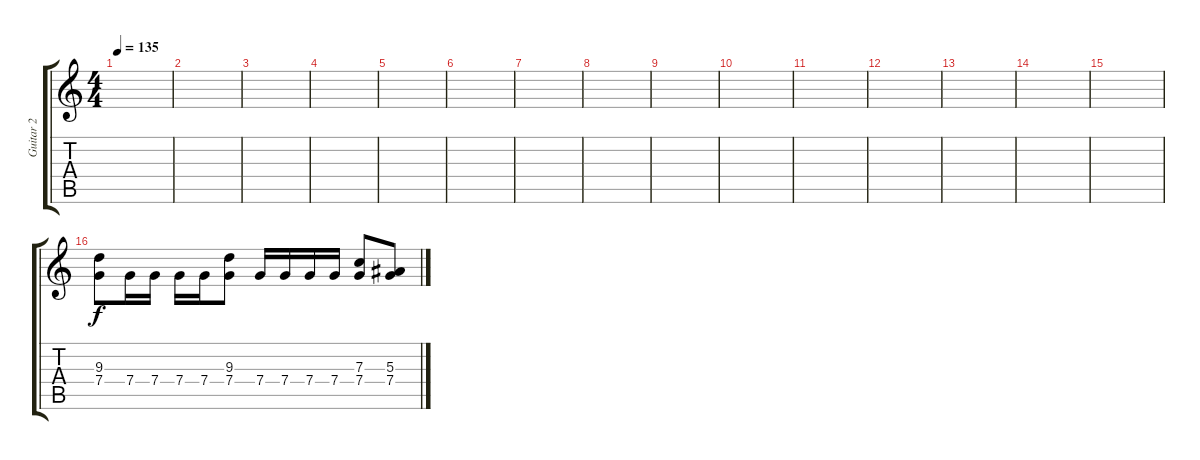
\track ("Guitar 2" "Guitar 2") {instrument distortionguitar}
\staff {score tabs}
\tuning (D4 A3 F3 C3 G2 D2) {hide}
\ts (4 4)
\tempo 135
\clef g2
\ks c
|
|
|
|
|
|
|
|
|
|
|
|
|
|
|
(9.3 7.4).8 7.4.16 7.4.16 7.4.16 7.4.16 (9.3 7.4).8 7.4.16 7.4.16 7.4.16 7.4.16 (7.3 7.4).8 (5.3 7.4).8
